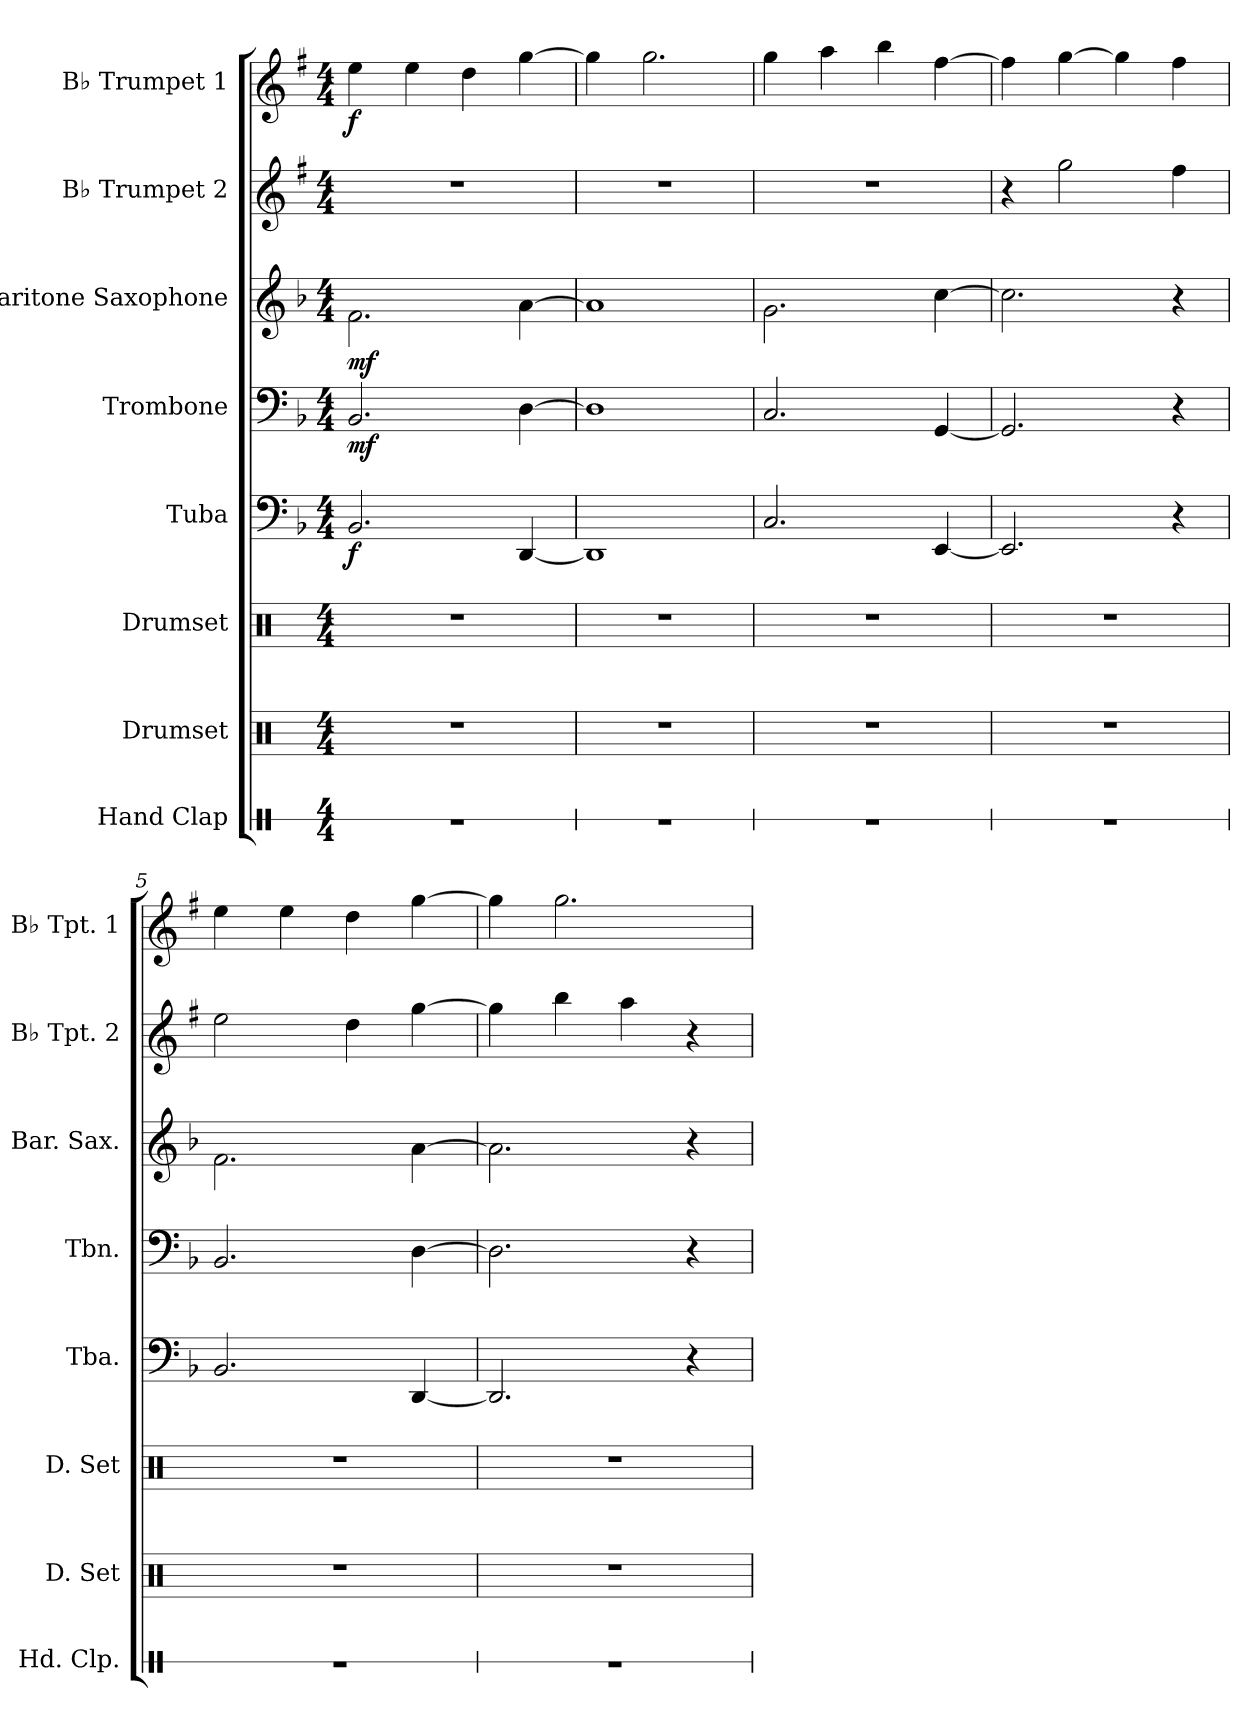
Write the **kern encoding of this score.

**kern	**kern	**kern	**kern	**dynam	**kern	**dynam	**kern	**dynam	**kern	**kern	**dynam
*part8	*part7	*part6	*part5	*part5	*part4	*part4	*part3	*part3	*part2	*part1	*part1
*staff8	*staff7	*staff6	*staff5	*staff5	*staff4	*staff4	*staff3	*staff3	*staff2	*staff1	*staff1
*I"Hand Clap	*I"Drumset	*I"Drumset	*I"Tuba	*	*I"Trombone	*	*I"Baritone Saxophone	*	*I"B♭ Trumpet 2	*I"B♭ Trumpet 1	*
*I'Hd. Clp.	*I'D. Set	*I'D. Set	*I'Tba.	*	*I'Tbn.	*	*I'Bar. Sax.	*	*I'B♭ Tpt. 2	*I'B♭ Tpt. 1	*
*stria1	*	*	*	*	*	*	*	*	*	*	*
*clefX	*clefX	*clefX	*clefF4	*	*clefF4	*	*clefG2	*	*clefG2	*clefG2	*
*	*	*	*	*	*	*	*ITrd12c21	*	*ITrd1c2	*ITrd1c2	*
*k[]	*k[]	*k[]	*k[b-]	*	*k[b-]	*	*k[b-]	*	*k[b-]	*k[b-]	*
*M4/4	*M4/4	*M4/4	*M4/4	*	*M4/4	*	*M4/4	*	*M4/4	*M4/4	*
*MM180	*MM180	*MM180	*MM180	*	*MM180	*	*MM180	*	*MM180	*MM180	*
=1	=1	=1	=1	=1	=1	=1	=1	=1	=1	=1	=1
!	!	!	!	!LO:DY:b	!	!LO:DY:b	!	!LO:DY:b	!	!	!LO:DY:b
1r	1r	1r	2.BB-/	f	2.BB-/	mf	2.F\	mf	1r	4dd\	f
.	.	.	.	.	.	.	.	.	.	4dd\	.
.	.	.	.	.	.	.	.	.	.	4cc\	.
.	.	.	[4DD/	.	[4D\	.	[4A\	.	.	[4ff\	.
=2	=2	=2	=2	=2	=2	=2	=2	=2	=2	=2	=2
1r	1r	1r	1DD]	.	1D]	.	1A]	.	1r	4ff\]	.
.	.	.	.	.	.	.	.	.	.	2.ff\	.
=3	=3	=3	=3	=3	=3	=3	=3	=3	=3	=3	=3
1r	1r	1r	2.C/	.	2.C/	.	2.G\	.	1r	4ff\	.
.	.	.	.	.	.	.	.	.	.	4gg\	.
.	.	.	.	.	.	.	.	.	.	4aa\	.
.	.	.	[4EE/	.	[4GG/	.	[4c\	.	.	[4ee\	.
=4	=4	=4	=4	=4	=4	=4	=4	=4	=4	=4	=4
1r	1r	1r	2.EE/]	.	2.GG/]	.	2.c\]	.	4r	4ee\]	.
.	.	.	.	.	.	.	.	.	2ff\	[4ff\	.
.	.	.	.	.	.	.	.	.	.	4ff\]	.
.	.	.	4r	.	4r	.	4r	.	4ee\	4ee\	.
=5	=5	=5	=5	=5	=5	=5	=5	=5	=5	=5	=5
1r	1r	1r	2.BB-/	.	2.BB-/	.	2.F\	.	2dd\	4dd\	.
.	.	.	.	.	.	.	.	.	.	4dd\	.
.	.	.	.	.	.	.	.	.	4cc\	4cc\	.
.	.	.	[4DD/	.	[4D\	.	[4A\	.	[4ff\	[4ff\	.
=6	=6	=6	=6	=6	=6	=6	=6	=6	=6	=6	=6
1r	1r	1r	2.DD/]	.	2.D\]	.	2.A\]	.	4ff\]	4ff\]	.
.	.	.	.	.	.	.	.	.	4aa\	2.ff\	.
.	.	.	.	.	.	.	.	.	4gg\	.	.
.	.	.	4r	.	4r	.	4r	.	4r	.	.
=	=	=	=	=	=	=	=	=	=	=	=
*-	*-	*-	*-	*-	*-	*-	*-	*-	*-	*-	*-
